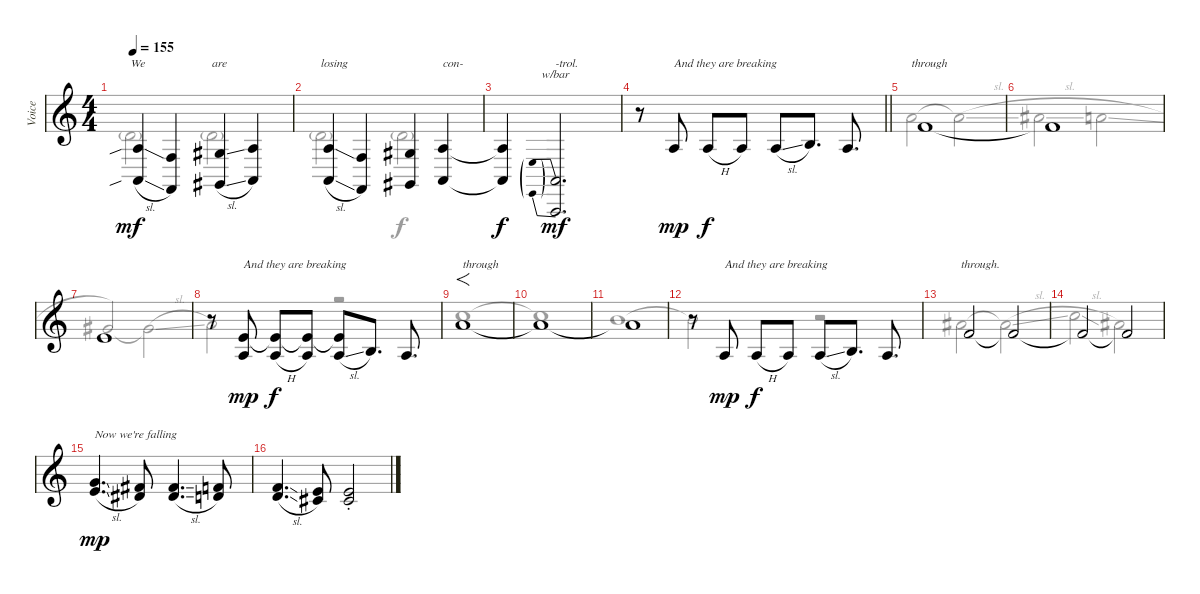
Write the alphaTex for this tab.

\track ("Voice" "Voice") {instrument altosax}
\staff {score}
\tuning (E4 B3 G3 D3 A2 E2) {hide}
\voice
\ts (4 4)
\tempo 155
\clef g2
\ks c
(7.4{sib sl} 5.6{sib sl}).4{txt "We" dy mf} (3.4 1.6).4 (6.4{sl} 4.6{sl}).4{txt "are"} (7.4 5.6).4 |
(7.4{sl} 5.6{sl}).4{txt "losing"} (3.4 1.6).4 (6.4 4.6).4 (7.4 5.6).4{txt "con-"} |
(7.4{t} 5.6{t}).4{dy f} (2.4 0.6).2{d tbe (predive default 0 -14 60 -14) txt "-trol." dy mf} |
\barLineRight lightlight
r.8 2.3.8{txt "And they are breaking" dy mp} 2.3{h}.8{dy f} 2.3.8 2.3{sl}.8 4.3.8{d} 2.3.8{d} |
\section ("" "")
6.2.1{txt "through"} |
6.2{t}.1 |
5.2.1 |
r.8 (0.1 2.3).8{txt "And they are breaking" dy mp} (0.1{t} 2.3{h}).8{dy f} (0.1{t} 2.3).8 (0.1{t} 2.3{sl}).8 4.3.8{d} 2.3.8{d} |
10.2.1{f txt "through"} |
10.2{t}.1 |
10.2{t}.1 |
r.8 2.3.8{txt "And they are breaking" dy mp} 2.3{h}.8{dy f} 2.3.8 2.3{sl}.8 4.3.8{d} 2.3.8{d} |
6.2.2{txt "through."} 6.2{t}.2 |
6.2{t}.2 6.2{t}.2 |
(8.2{sl} 9.3{sl}).4{d txt "Now we're falling" dy mp} (7.2 8.3).8 (7.2{sl} 8.3{sl}).4{d} (6.2 7.3).8 |
(6.2{sl} 7.3{sl}).4{d} (5.2 6.3).8 (5.2{st} 6.3{st}).2
\voice
\clef g2
\ottava regular
\simile none
\ks c
7.3{g}.2{dy mf} 7.3{g}.2 |
7.3{g}.2 7.3{g}.2{dy f} |
|
\barLineRight lightlight
|
5.1.2 5.1{sl t}.2 |
6.1{sl}.2 5.1{sl}.2 |
4.1.2{beam Up} 4.1{sl t}.2 |
5.1.2 r.2 |
8.1.1 |
8.1{t}.1 |
7.1.1 |
7.1{t}.2 r.2 |
6.1.2 6.1{sl t}.2 |
8.1{sl}.2 6.1.2 |
|
